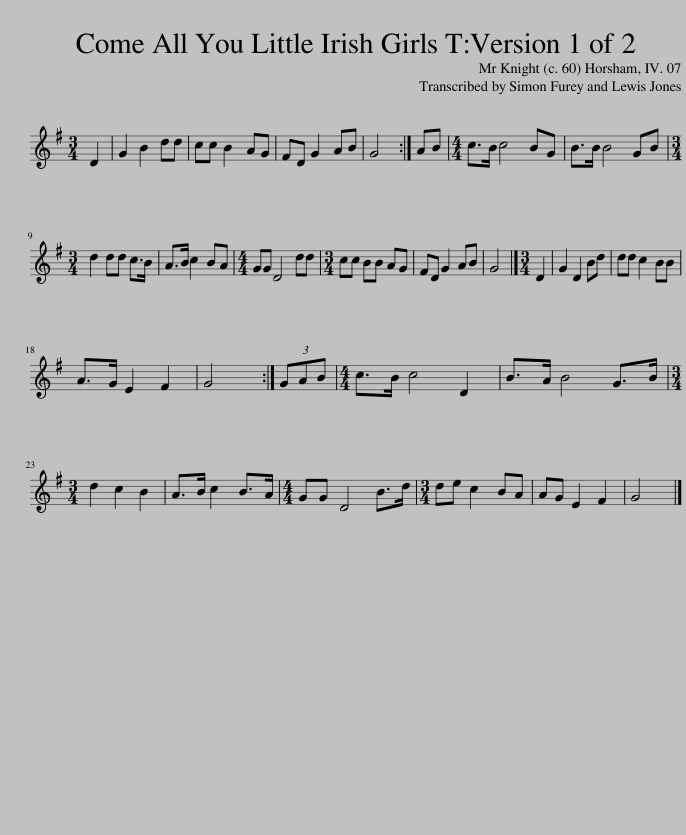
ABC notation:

X:1
L:1/8
M:3/4
I:linebreak $
K:G
V:1 treble
V:1
 D2 | G2 B2 dd | cc B2 AG | FD G2 AB | G4 :| %5
 AB |[M:4/4] c>B c4 BG | B>B B4 GB |$[M:3/4] d2 dd c>B | A>B c2 BA | %10
[M:4/4] GG D4 dd |[M:3/4] cc BB AG | FD G2 AB | G4 |][M:3/4] D2 | %15
 G2 D2 Bd | dd c2 BB |$ A>G E2 F2 | G4 :| (3GAB | %20
[M:4/4] c>B c4 D2 | B>A B4 G>B |$[M:3/4] d2 c2 B2 | A>B c2 B>A |[M:4/4] GG D4 B>d | %25
[M:3/4] de c2 BA | AG E2 F2 | G4 |] %28
